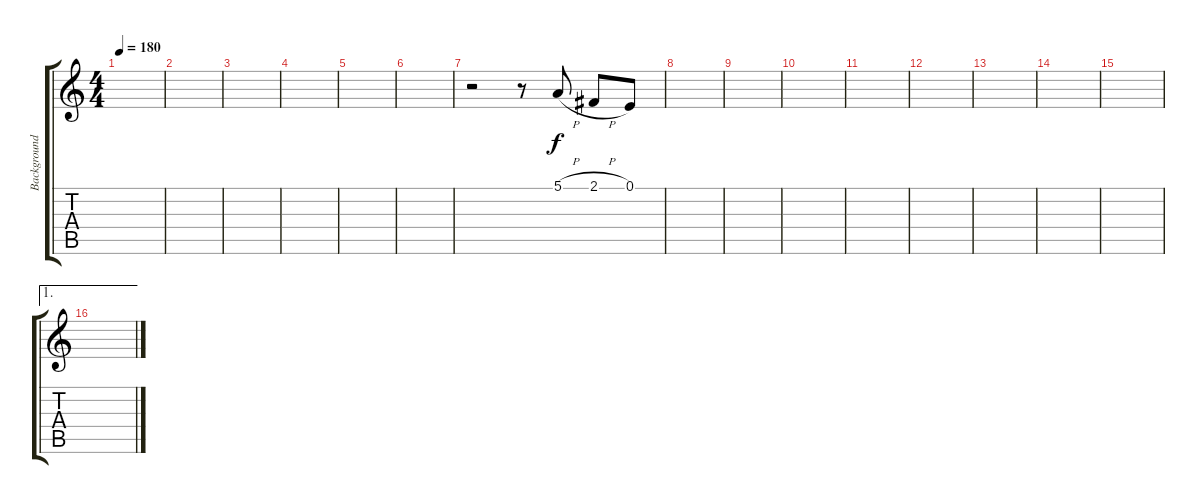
\track ("Background vocals" "Background") {instrument choiraahs}
\staff {score tabs}
\tuning (E4 B3 G3 D3 A2 E2) {hide}
\ts (4 4)
\tempo 180
\clef g2
\ks c
|
|
|
|
|
|
r.2 r.8 5.1{h}.8 2.1{h}.8 0.1.8 |
|
|
|
|
|
|
|
|
\ae 1
